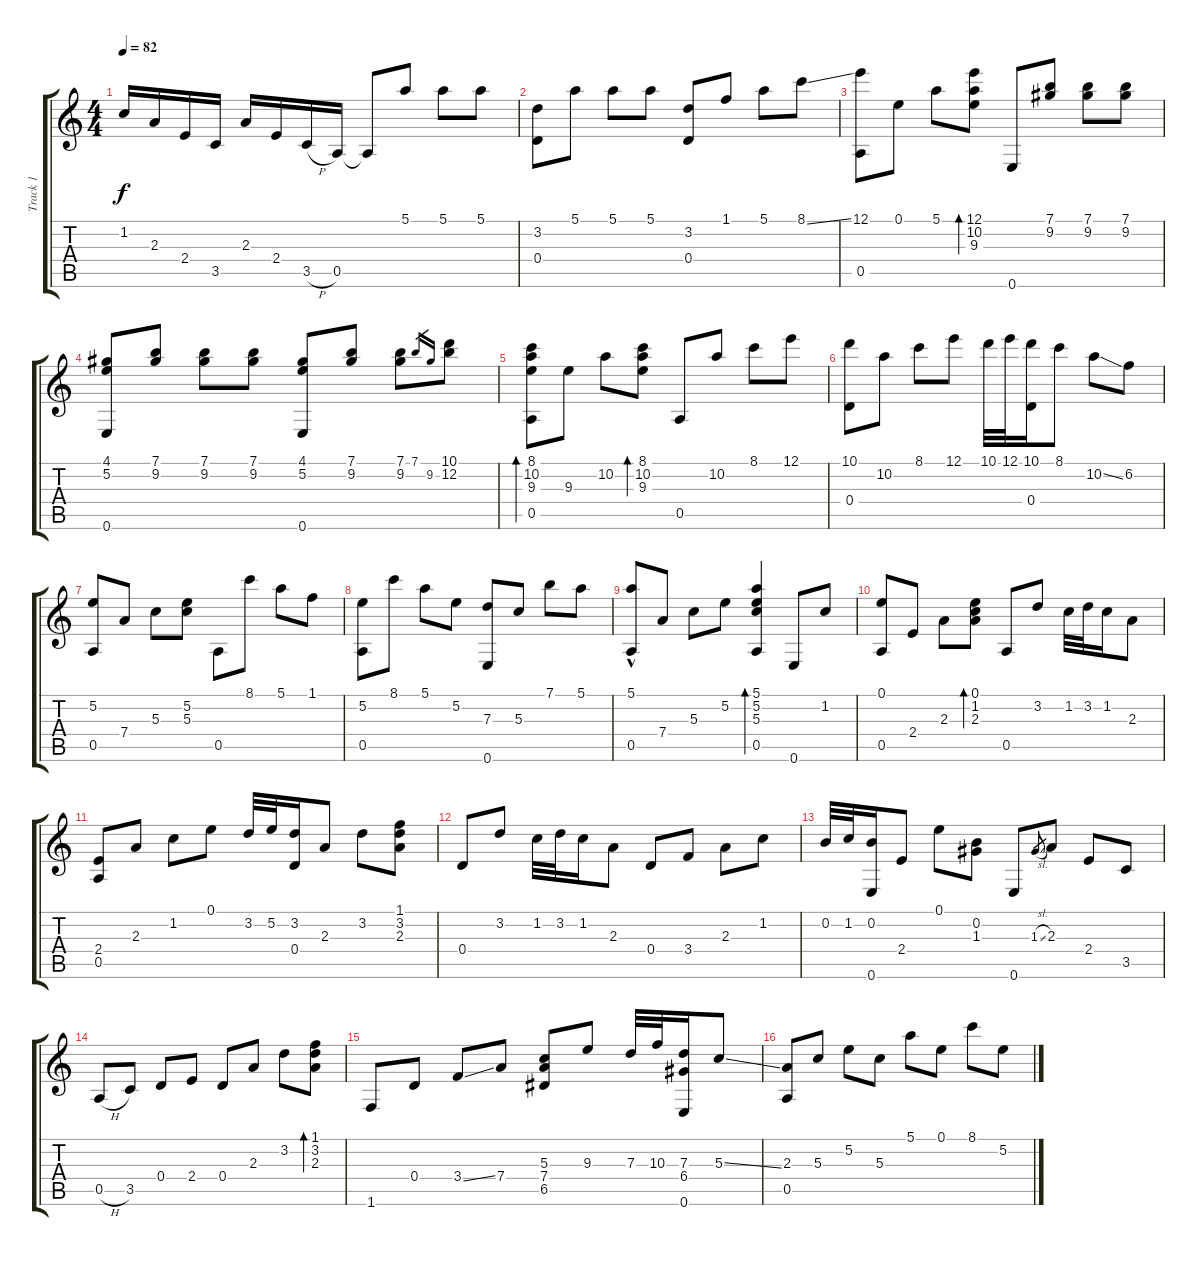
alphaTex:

\track ("Track 1" "Track 1") {instrument acousticguitarnylon}
\staff {score tabs}
\tuning (E4 B3 G3 D3 A2 E2) {hide}
\ts (4 4)
\tempo 82
\clef g2
\ks c
1.2.16{dy f} 2.3.16 2.4.16 3.5.16 2.3.16 2.4.16 3.5{h}.16 0.5.16 0.5{t}.8 5.1.8 5.1.8 5.1.8 |
(3.2 0.4).8 5.1.8 5.1.8 5.1.8 (3.2 0.4).8 1.1.8 5.1.8 8.1{ss}.8 |
(12.1 0.5).8 0.1.8 5.1.8 (12.1 10.2 9.3).8{bd 60} 0.6.8 (7.1 9.2).8 (7.1 9.2).8 (7.1 9.2).8 |
(4.1 5.2 0.6).8 (7.1 9.2).8 (7.1 9.2).8 (7.1 9.2).8 (4.1 5.2 0.6).8 (7.1 9.2).8 (7.1 9.2).8 7.1.16{gr} 9.2.16{gr} (10.1 12.2).8 |
(8.1 10.2 9.3 0.5).8{bd 60} 9.3.8 10.2.8 (8.1 10.2 9.3).8{bd 60} 0.5.8 10.2.8 8.1.8 12.1.8 |
(10.1 0.4).8 10.2.8 8.1.8 12.1.8 10.1.32 12.1.32 (10.1 0.4).16 8.1.8 10.2{ss}.8 6.2.8 |
(5.2 0.5).8 7.4.8 5.3.8 (5.2 5.3).8 0.5.8 8.1.8 5.1.8 1.1.8 |
(5.2 0.5).8 8.1.8 5.1.8 5.2.8 (7.3 0.6).8 5.3.8 7.1.8 5.1.8 |
(5.1{hac} 0.5).8 7.4.8 5.3.8 5.2.8 (5.1 5.2 5.3 0.5).4{bd 60} 0.6.8 1.2.8 |
(0.1 0.5).8 2.4.8 2.3.8 (0.1 1.2 2.3).8{bd 60} 0.5.8 3.2.8 1.2.32 3.2.32 1.2.16 2.3.8 |
(2.4 0.5).8 2.3.8 1.2.8 0.1.8 3.2.32 5.2.32 (3.2 0.4).16 2.3.8 3.2.8 (1.1 3.2 2.3).8 |
0.4.8 3.2.8 1.2.32 3.2.32 1.2.16 2.3.8 0.4.8 3.4.8 2.3.8 1.2.8 |
0.2.32 1.2.32 (0.2 0.6).16 2.4.8 0.1.8 (0.2 1.3).8 0.6.8 1.3{sl}.8{gr} 2.3.8 2.4.8 3.5.8 |
0.5{h}.8 3.5.8 0.4.8 2.4.8 0.4.8 2.3.8 3.2.8 (1.1 3.2 2.3).8{bd 60} |
1.6.8 0.4.8 3.4{ss}.8 7.4.8 (5.3 7.4 6.5).8 9.3.8 7.3.32 10.3.32 (7.3 6.4 0.6).16 5.3{ss}.8 |
(2.3 0.5).8 5.3.8 5.2.8 5.3.8 5.1.8 0.1.8 8.1.8 5.2.8
